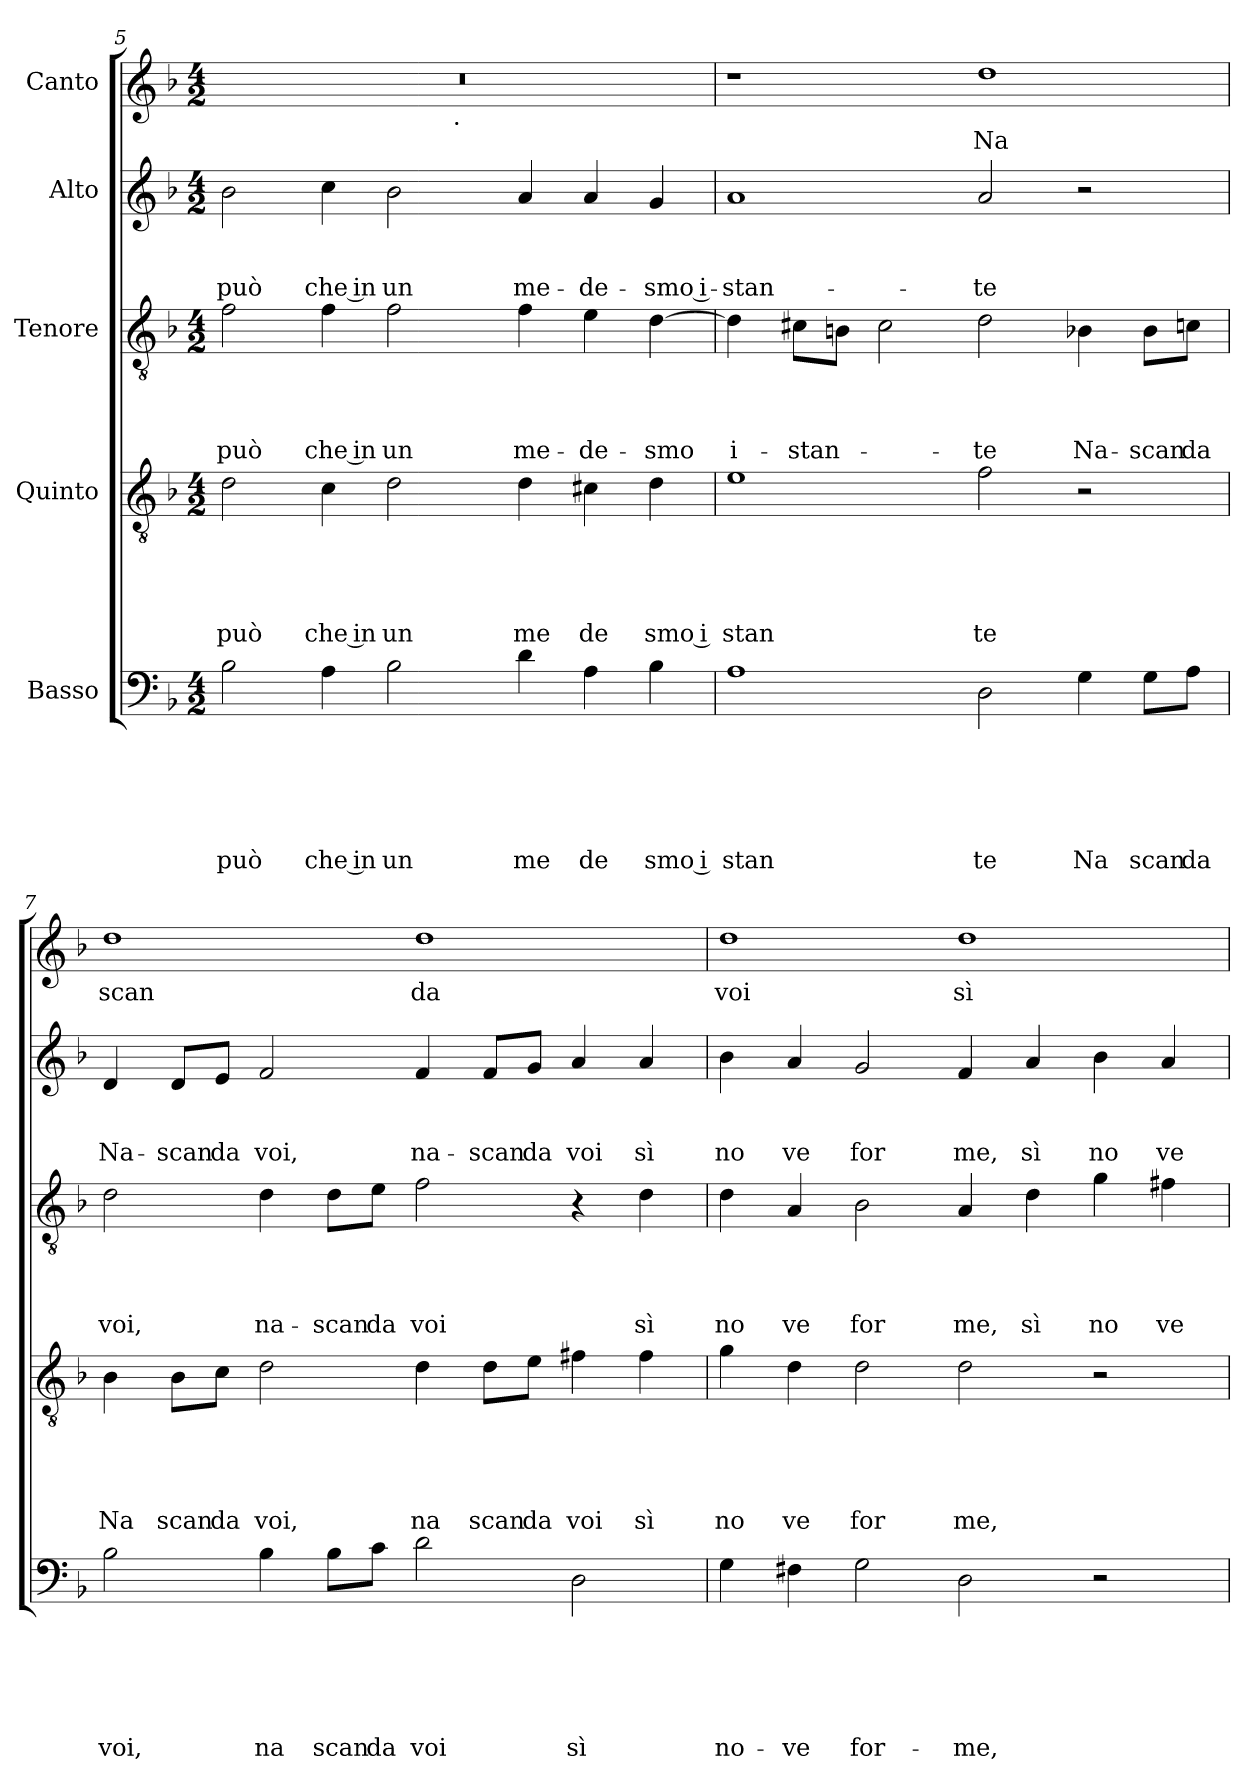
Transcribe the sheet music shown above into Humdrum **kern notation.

**kern	**text	**text	**text	**text	**text	**text	**kern	**text	**text	**text	**text	**text	**kern	**text	**text	**text	**text	**kern	**text	**text	**text	**kern	**text
*part5	*part5	*part5	*part5	*part5	*part5	*part5	*part4	*part4	*part4	*part4	*part4	*part4	*part3	*part3	*part3	*part3	*part3	*part2	*part2	*part2	*part2	*part1	*part1
*staff5	*staff5	*staff5	*staff5	*staff5	*staff5	*staff5	*staff4	*staff4	*staff4	*staff4	*staff4	*staff4	*staff3	*staff3	*staff3	*staff3	*staff3	*staff2	*staff2	*staff2	*staff2	*staff1	*staff1
*I"Basso	*	*	*	*	*	*	*I"Quinto	*	*	*	*	*	*I"Tenore	*	*	*	*	*I"Alto	*	*	*	*I"Canto	*
*clefF4	*	*	*	*	*	*	*clefGv2	*	*	*	*	*	*clefGv2	*	*	*	*	*clefG2	*	*	*	*clefG2	*
*k[b-]	*	*	*	*	*	*	*k[b-]	*	*	*	*	*	*k[b-]	*	*	*	*	*k[b-]	*	*	*	*k[b-]	*
*F:	*	*	*	*	*	*	*F:	*	*	*	*	*	*F:	*	*	*	*	*F:	*	*	*	*F:	*
*M4/2	*	*	*	*	*	*	*M4/2	*	*	*	*	*	*M4/2	*	*	*	*	*M4/2	*	*	*	*M4/2	*
=5	=5	=5	=5	=5	=5	=5	=5	=5	=5	=5	=5	=5	=5	=5	=5	=5	=5	=5	=5	=5	=5	=5	=5
!	!	!	!	!	!	!LO:LY:b	!	!	!	!	!	!LO:LY:b	!	!	!	!	!LO:LY:b	!	!	!	!LO:LY:b	!	!
*	*	*	*	*	*	*	*	*	*	*	*	*	*	*	*	*	*	*	*	*	*	*^	*
2B-\	.	.	.	.	.	può	2d\	.	.	.	.	può	2f\	.	.	.	può	2b-\	.	.	può	0r	1ryy	.
!	!	!	!	!	!	!LO:LY:b:rj	!	!	!	!	!	!LO:LY:b:rj	!	!	!	!	!LO:LY:b:rj	!	!	!	!LO:LY:b:rj	!	!	!
4A\	.	.	.	.	.	che in	4c\	.	.	.	.	che in	4f\	.	.	.	che in	4cc\	.	.	che in	.	.	.
!	!	!	!	!	!	!LO:LY:b	!	!	!	!	!	!LO:LY:b	!	!	!	!	!LO:LY:b	!	!	!	!LO:LY:b	!	!	!
2B-\	.	.	.	.	.	un	2d\	.	.	.	.	un	2f\	.	.	.	un	2b-\	.	.	un	.	.	.
!	!	!	!	!	!	!	!	!	!	!	!	!	!	!	!	!	!	!	!	!	!	!	!LO:TX:b:t=.	!
.	.	.	.	.	.	.	.	.	.	.	.	.	.	.	.	.	.	.	.	.	.	.	1ryy	.
!	!	!	!	!	!	!LO:LY:b	!	!	!	!	!	!LO:LY:b	!	!	!	!	!LO:LY:b	!	!	!	!LO:LY:b	!	!	!
4d\	.	.	.	.	.	me	4d\	.	.	.	.	me	4f\	.	.	.	me-	4a/	.	.	me-	.	.	.
!	!	!	!	!	!	!LO:LY:b	!	!	!	!	!	!LO:LY:b	!	!	!	!	!LO:LY:b	!	!	!	!LO:LY:b	!	!	!
4A\	.	.	.	.	.	de	4c#X\	.	.	.	.	de	4e\	.	.	.	-de-	4a/	.	.	-de-	.	.	.
!	!	!	!	!	!	!LO:LY:b	!	!	!	!	!	!LO:LY:b	!	!	!	!	!LO:LY:b	!	!	!	!LO:LY:b	!	!	!
4B-\	.	.	.	.	.	smo i	4d\	.	.	.	.	smo i	[>4d\	.	.	.	-smo	4g/	.	.	-smo i-	.	.	.
=6	=6	=6	=6	=6	=6	=6	=6	=6	=6	=6	=6	=6	=6	=6	=6	=6	=6	=6	=6	=6	=6	=6	=6	=6
!	!	!	!	!	!	!LO:LY:b	!	!	!	!	!	!LO:LY:b	!	!	!	!	!LO:LY:b:rj	!	!	!	!LO:LY:b	!	!	!
*	*	*	*	*	*	*	*	*	*	*	*	*	*	*	*	*	*	*	*	*	*	*v	*v	*
1A	.	.	.	.	.	stan	1e	.	.	.	.	stan	4d\]	.	.	.	i-	1a	.	.	-stan-	1r	.
!	!	!	!	!	!	!	!	!	!	!	!	!	!	!	!	!	!LO:LY:b	!	!	!	!	!	!
.	.	.	.	.	.	.	.	.	.	.	.	.	8c#X\L	.	.	.	-stan-	.	.	.	.	.	.
.	.	.	.	.	.	.	.	.	.	.	.	.	8Bn\J	.	.	.	.	.	.	.	.	.	.
.	.	.	.	.	.	.	.	.	.	.	.	.	2c#\	.	.	.	.	.	.	.	.	.	.
!	!	!	!	!	!	!LO:LY:b	!	!	!	!	!	!LO:LY:b	!	!	!	!	!LO:LY:b	!	!	!	!LO:LY:b	!	!LO:LY:b
2D\	.	.	.	.	.	te	2f\	.	.	.	.	te	2d\	.	.	.	-te	2a/	.	.	-te	1dd	Na
!	!	!	!	!	!	!LO:LY:b	!	!	!	!	!	!	!	!	!	!	!LO:LY:b	!	!	!	!	!	!
4G\	.	.	.	.	.	Na	2r	.	.	.	.	.	4B-X\	.	.	.	Na-	2r	.	.	.	.	.
!	!	!	!	!	!	!LO:LY:b	!	!	!	!	!	!	!	!	!	!	!LO:LY:b	!	!	!	!	!	!
8G\L	.	.	.	.	.	scan	.	.	.	.	.	.	8B-\L	.	.	.	-scan	.	.	.	.	.	.
!	!	!	!	!	!	!LO:LY:b	!	!	!	!	!	!	!	!	!	!	!LO:LY:b	!	!	!	!	!	!
8A\J	.	.	.	.	.	da	.	.	.	.	.	.	8cn\J	.	.	.	da	.	.	.	.	.	.
=7	=7	=7	=7	=7	=7	=7	=7	=7	=7	=7	=7	=7	=7	=7	=7	=7	=7	=7	=7	=7	=7	=7	=7
!	!	!	!	!	!	!LO:LY:b	!	!	!	!	!	!LO:LY:b	!	!	!	!	!LO:LY:b	!	!	!	!LO:LY:b	!	!LO:LY:b
2B-\	.	.	.	.	.	voi,	4B-\	.	.	.	.	Na	2d\	.	.	.	voi,	4d/	.	.	Na-	1dd	scan
!	!	!	!	!	!	!	!	!	!	!	!	!LO:LY:b	!	!	!	!	!	!	!	!	!LO:LY:b	!	!
.	.	.	.	.	.	.	8B-\L	.	.	.	.	scan	.	.	.	.	.	8d/L	.	.	-scan	.	.
!	!	!	!	!	!	!	!	!	!	!	!	!LO:LY:b	!	!	!	!	!	!	!	!	!LO:LY:b	!	!
.	.	.	.	.	.	.	8c\J	.	.	.	.	da	.	.	.	.	.	8e/J	.	.	da	.	.
!	!	!	!	!	!	!LO:LY:b	!	!	!	!	!	!LO:LY:b	!	!	!	!	!LO:LY:b	!	!	!	!LO:LY:b	!	!
4B-\	.	.	.	.	.	na	2d\	.	.	.	.	voi,	4d\	.	.	.	na-	2f/	.	.	voi,	.	.
!	!	!	!	!	!	!LO:LY:b	!	!	!	!	!	!	!	!	!	!	!LO:LY:b	!	!	!	!	!	!
8B-\L	.	.	.	.	.	scan	.	.	.	.	.	.	8d\L	.	.	.	-scan	.	.	.	.	.	.
!	!	!	!	!	!	!LO:LY:b	!	!	!	!	!	!	!	!	!	!	!LO:LY:b	!	!	!	!	!	!
8c\J	.	.	.	.	.	da	.	.	.	.	.	.	8e\J	.	.	.	da	.	.	.	.	.	.
!	!	!	!	!	!	!LO:LY:b	!	!	!	!	!	!LO:LY:b	!	!	!	!	!LO:LY:b	!	!	!	!LO:LY:b	!	!LO:LY:b
2d\	.	.	.	.	.	voi	4d\	.	.	.	.	na	2f\	.	.	.	voi	4f/	.	.	na-	1dd	da
!	!	!	!	!	!	!	!	!	!	!	!	!LO:LY:b	!	!	!	!	!	!	!	!	!LO:LY:b	!	!
.	.	.	.	.	.	.	8d\L	.	.	.	.	scan	.	.	.	.	.	8f/L	.	.	-scan	.	.
!	!	!	!	!	!	!	!	!	!	!	!	!LO:LY:b	!	!	!	!	!	!	!	!	!LO:LY:b	!	!
.	.	.	.	.	.	.	8e\J	.	.	.	.	da	.	.	.	.	.	8g/J	.	.	da	.	.
!	!	!	!	!	!	!LO:LY:b	!	!	!	!	!	!LO:LY:b	!	!	!	!	!	!	!	!	!LO:LY:b	!	!
2D\	.	.	.	.	.	sì	4f#X\	.	.	.	.	voi	4r	.	.	.	.	4a/	.	.	voi	.	.
!	!	!	!	!	!	!	!	!	!	!	!	!LO:LY:b	!	!	!	!	!LO:LY:b	!	!	!	!LO:LY:b	!	!
.	.	.	.	.	.	.	4f#\	.	.	.	.	sì	4d\	.	.	.	sì	4a/	.	.	sì	.	.
!!LO:PB:g=z
=8	=8	=8	=8	=8	=8	=8	=8	=8	=8	=8	=8	=8	=8	=8	=8	=8	=8	=8	=8	=8	=8	=8	=8
!	!	!	!	!	!	!LO:LY:b	!	!	!	!	!	!LO:LY:b	!	!	!	!	!LO:LY:b	!	!	!	!LO:LY:b	!	!LO:LY:b
4G\	.	.	.	.	.	no-	4g\	.	.	.	.	no	4d\	.	.	.	no	4b-\	.	.	no	1dd	voi
!	!	!	!	!	!	!LO:LY:b	!	!	!	!	!	!LO:LY:b	!	!	!	!	!LO:LY:b	!	!	!	!LO:LY:b	!	!
4F#X\	.	.	.	.	.	-ve	4d\	.	.	.	.	ve	4A/	.	.	.	ve	4a/	.	.	ve	.	.
!	!	!	!	!	!	!LO:LY:b	!	!	!	!	!	!LO:LY:b	!	!	!	!	!LO:LY:b	!	!	!	!LO:LY:b	!	!
2G\	.	.	.	.	.	for-	2d\	.	.	.	.	for	2B-\	.	.	.	for	2g/	.	.	for	.	.
!	!	!	!	!	!	!LO:LY:b	!	!	!	!	!	!LO:LY:b	!	!	!	!	!LO:LY:b	!	!	!	!LO:LY:b	!	!LO:LY:b
2D\	.	.	.	.	.	-me,	2d\	.	.	.	.	me,	4A/	.	.	.	me,	4f/	.	.	me,	1dd	sì
!	!	!	!	!	!	!	!	!	!	!	!	!	!	!	!	!	!LO:LY:b	!	!	!	!LO:LY:b	!	!
.	.	.	.	.	.	.	.	.	.	.	.	.	4d\	.	.	.	sì	4a/	.	.	sì	.	.
!	!	!	!	!	!	!	!	!	!	!	!	!	!	!	!	!	!LO:LY:b	!	!	!	!LO:LY:b	!	!
2r	.	.	.	.	.	.	2r	.	.	.	.	.	4g\	.	.	.	no	4b-\	.	.	no	.	.
!	!	!	!	!	!	!	!	!	!	!	!	!	!	!	!	!	!LO:LY:b	!	!	!	!LO:LY:b	!	!
.	.	.	.	.	.	.	.	.	.	.	.	.	4f#X\	.	.	.	ve	4a/	.	.	ve	.	.
=	=	=	=	=	=	=	=	=	=	=	=	=	=	=	=	=	=	=	=	=	=	=	=
*-	*-	*-	*-	*-	*-	*-	*-	*-	*-	*-	*-	*-	*-	*-	*-	*-	*-	*-	*-	*-	*-	*-	*-
